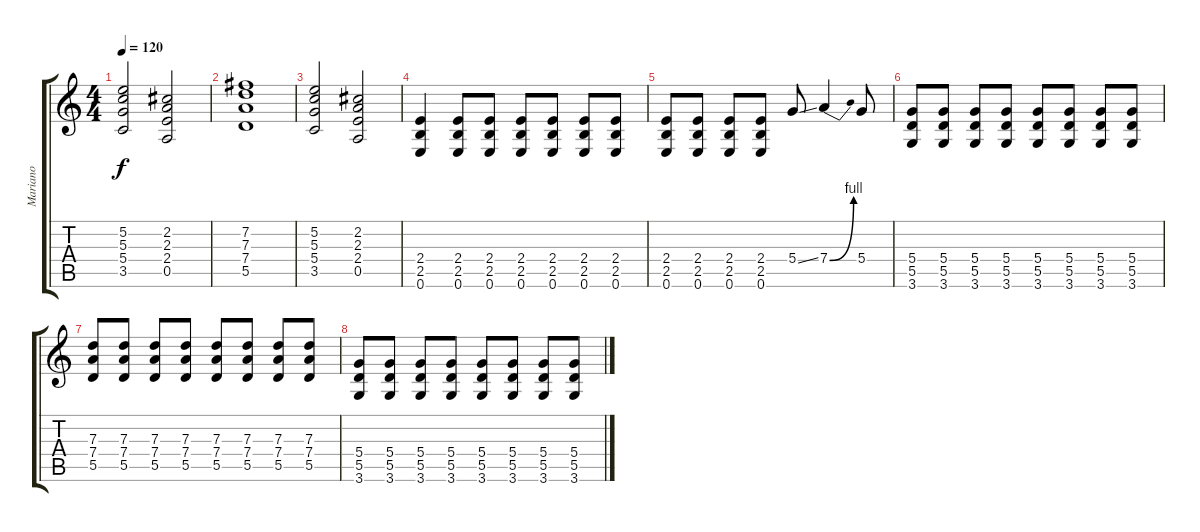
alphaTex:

\track ("Mariano" "Mariano") {instrument distortionguitar}
\staff {score tabs}
\tuning (E4 B3 G3 D3 A2 E2) {hide}
\ts (4 4)
\tempo 120
\clef g2
\ks c
(5.2 5.3 5.4 3.5).2{dy f} (2.2 2.3 2.4 0.5).2 |
(7.2 7.3 7.4 5.5).1 |
(5.2 5.3 5.4 3.5).2 (2.2 2.3 2.4 0.5).2 |
(2.4 2.5 0.6).4 (2.4 2.5 0.6).8 (2.4 2.5 0.6).8 (2.4 2.5 0.6).8 (2.4 2.5 0.6).8 (2.4 2.5 0.6).8 (2.4 2.5 0.6).8 |
(2.4 2.5 0.6).8 (2.4 2.5 0.6).8 (2.4 2.5 0.6).8 (2.4 2.5 0.6).8 5.4{ss}.8 7.4{be (bend 0 0 60 4)}.4 5.4.8 |
(5.4 5.5 3.6).8 (5.4 5.5 3.6).8 (5.4 5.5 3.6).8 (5.4 5.5 3.6).8 (5.4 5.5 3.6).8 (5.4 5.5 3.6).8 (5.4 5.5 3.6).8 (5.4 5.5 3.6).8 |
(7.3 7.4 5.5).8 (7.3 7.4 5.5).8 (7.3 7.4 5.5).8 (7.3 7.4 5.5).8 (7.3 7.4 5.5).8 (7.3 7.4 5.5).8 (7.3 7.4 5.5).8 (7.3 7.4 5.5).8 |
(5.4 5.5 3.6).8 (5.4 5.5 3.6).8 (5.4 5.5 3.6).8 (5.4 5.5 3.6).8 (5.4 5.5 3.6).8 (5.4 5.5 3.6).8 (5.4 5.5 3.6).8 (5.4 5.5 3.6).8
